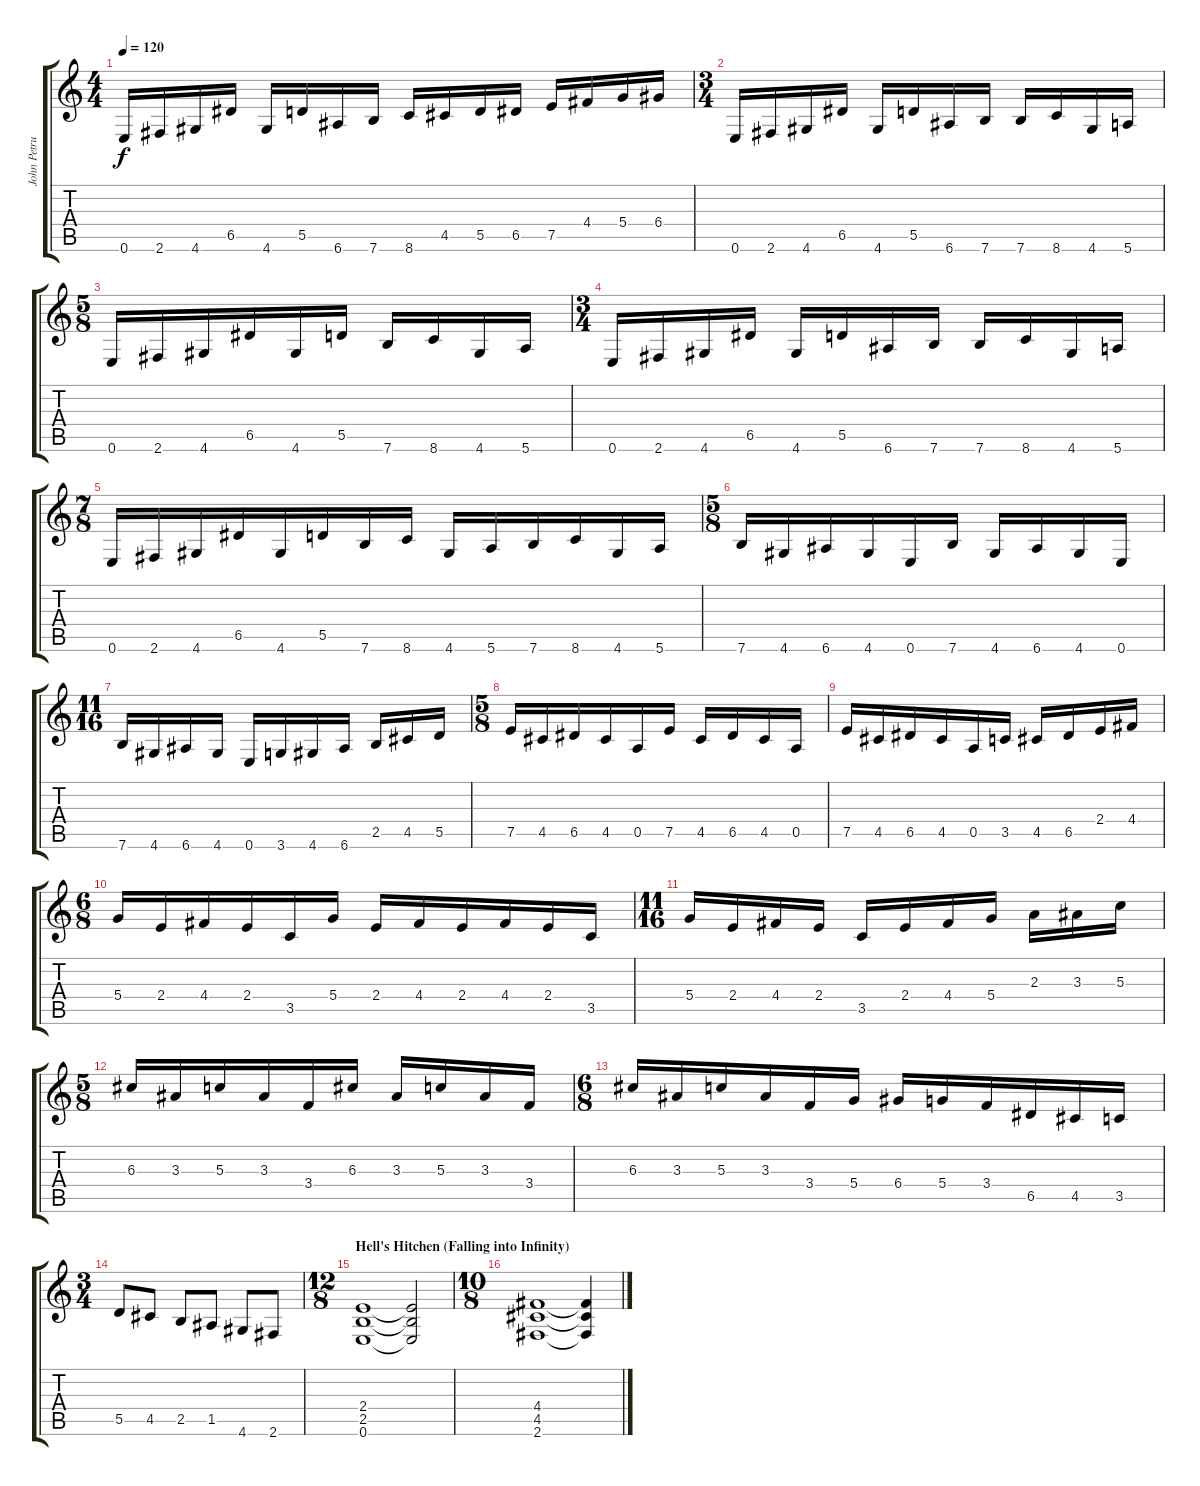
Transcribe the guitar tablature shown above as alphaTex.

\track ("John Petrucci Lead Guitar" "John Petru") {instrument distortionguitar}
\staff {score tabs}
\tuning (E4 B3 G3 D3 A2 E2) {hide}
\ts (4 4)
\tempo 120
\clef g2
\ks c
0.6.16{dy f} 2.6.16 4.6.16 6.5.16 4.6.16 5.5.16 6.6.16 7.6.16 8.6.16 4.5.16 5.5.16 6.5.16 7.5.16 4.4.16 5.4.16 6.4.16 |
\ts (3 4)
0.6.16 2.6.16 4.6.16 6.5.16 4.6.16 5.5.16 6.6.16 7.6.16 7.6.16 8.6.16 4.6.16 5.6.16 |
\ts (5 8)
0.6.16 2.6.16 4.6.16 6.5.16 4.6.16 5.5.16 7.6.16 8.6.16 4.6.16 5.6.16 |
\ts (3 4)
0.6.16 2.6.16 4.6.16 6.5.16 4.6.16 5.5.16 6.6.16 7.6.16 7.6.16 8.6.16 4.6.16 5.6.16 |
\ts (7 8)
0.6.16 2.6.16 4.6.16 6.5.16 4.6.16 5.5.16 7.6.16 8.6.16 4.6.16 5.6.16 7.6.16 8.6.16 4.6.16 5.6.16 |
\ts (5 8)
7.6.16 4.6.16 6.6.16 4.6.16 0.6.16 7.6.16 4.6.16 6.6.16 4.6.16 0.6.16 |
\ts (11 16)
7.6.16 4.6.16 6.6.16 4.6.16 0.6.16 3.6.16 4.6.16 6.6.16 2.5.16 4.5.16 5.5.16 |
\ts (5 8)
7.5.16 4.5.16 6.5.16 4.5.16 0.5.16 7.5.16 4.5.16 6.5.16 4.5.16 0.5.16 |
7.5.16 4.5.16 6.5.16 4.5.16 0.5.16 3.5.16 4.5.16 6.5.16 2.4.16 4.4.16 |
\ts (6 8)
5.4.16 2.4.16 4.4.16 2.4.16 3.5.16 5.4.16 2.4.16 4.4.16 2.4.16 4.4.16 2.4.16 3.5.16 |
\ts (11 16)
5.4.16 2.4.16 4.4.16 2.4.16 3.5.16 2.4.16 4.4.16 5.4.16 2.3.16 3.3.16 5.3.16 |
\ts (5 8)
6.3.16 3.3.16 5.3.16 3.3.16 3.4.16 6.3.16 3.3.16 5.3.16 3.3.16 3.4.16 |
\ts (6 8)
6.3.16 3.3.16 5.3.16 3.3.16 3.4.16 5.4.16 6.4.16 5.4.16 3.4.16 6.5.16 4.5.16 3.5.16 |
\ts (3 4)
5.5.8 4.5.8 2.5.8 1.5.8 4.6.8 2.6.8 |
\ts (12 8)
\section ("" "Hell's Hitchen (Falling into Infinity)")
(2.4 2.5 0.6).1{volume 13} (2.4{t} 2.5{t} 0.6{t}).2 |
\ts (10 8)
(4.4 4.5 2.6).1 (4.4{t} 4.5{t} 2.6{t}).4
